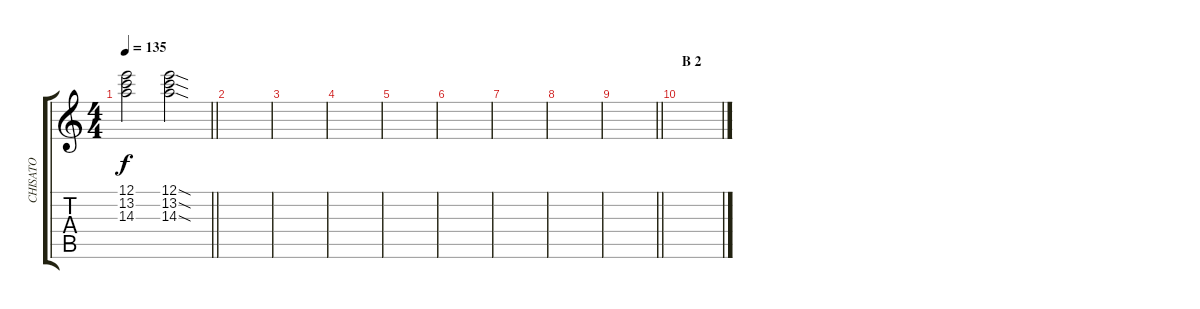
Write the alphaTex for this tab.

\track ("CHISATO" "CHISATO") {instrument distortionguitar}
\staff {score tabs}
\tuning (E4 B3 G3 D3 A2 E2) {hide}
\ts (4 4)
\tempo 135
\clef g2
\barLineRight lightlight
\ks c
(12.1 13.2 14.3).2{dy f} (12.1{sod} 13.2{sod} 14.3{sod}).2 |
|
|
|
|
|
|
|
\barLineRight lightlight
|
\section ("" "B 2")
